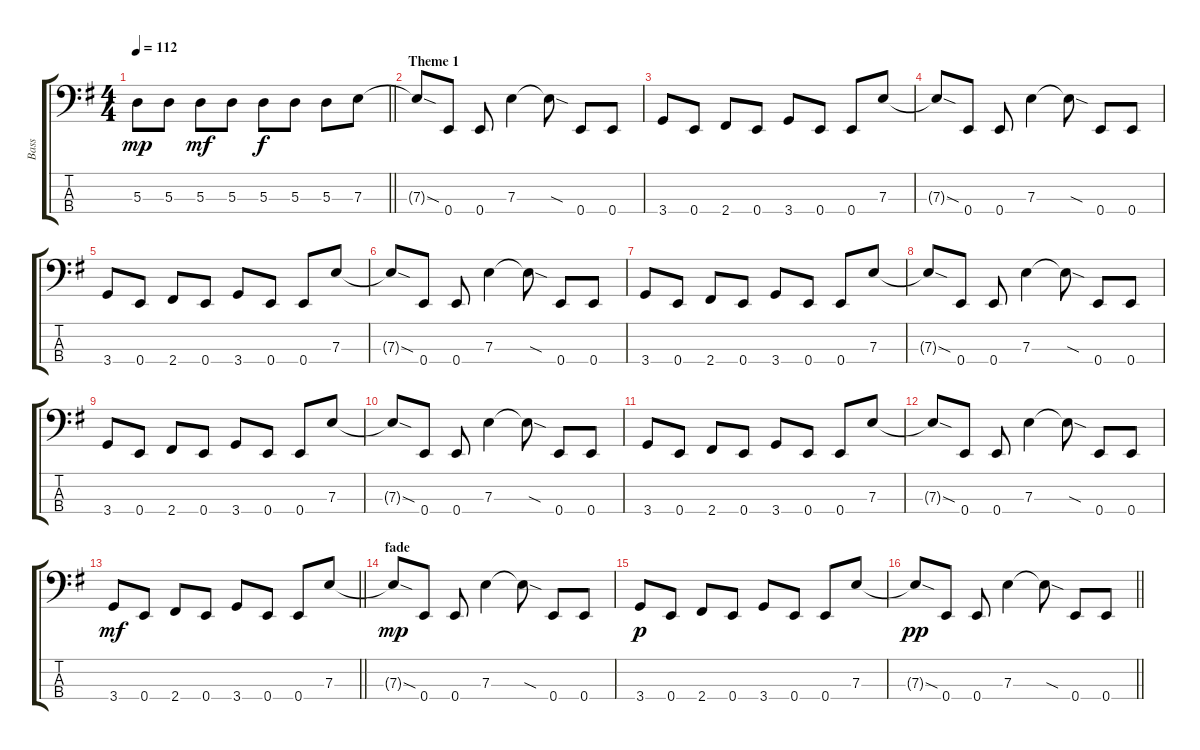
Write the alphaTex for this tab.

\track ("Bass" "Bass") {instrument electricbassfinger}
\staff {score tabs}
\tuning (G2 D2 A1 E1) {hide}
\ts (4 4)
\tempo 112
\clef f4
\barLineRight lightlight
\ks eminor
5.3.8{dy mp} 5.3.8 5.3.8{dy mf} 5.3.8 5.3.8{dy f} 5.3.8 5.3.8 7.3.8 |
\section ("" "Theme 1")
7.3{sod t}.8 0.4.8 0.4.8 7.3.4 7.3{sod t}.8 0.4.8 0.4.8 |
3.4.8 0.4.8 2.4.8 0.4.8 3.4.8 0.4.8 0.4.8 7.3.8 |
7.3{sod t}.8 0.4.8 0.4.8 7.3.4 7.3{sod t}.8 0.4.8 0.4.8 |
3.4.8 0.4.8 2.4.8 0.4.8 3.4.8 0.4.8 0.4.8 7.3.8 |
7.3{sod t}.8 0.4.8 0.4.8 7.3.4 7.3{sod t}.8 0.4.8 0.4.8 |
3.4.8 0.4.8 2.4.8 0.4.8 3.4.8 0.4.8 0.4.8 7.3.8 |
7.3{sod t}.8 0.4.8 0.4.8 7.3.4 7.3{sod t}.8 0.4.8 0.4.8 |
3.4.8 0.4.8 2.4.8 0.4.8 3.4.8 0.4.8 0.4.8 7.3.8 |
7.3{sod t}.8 0.4.8 0.4.8 7.3.4 7.3{sod t}.8 0.4.8 0.4.8 |
3.4.8 0.4.8 2.4.8 0.4.8 3.4.8 0.4.8 0.4.8 7.3.8 |
7.3{sod t}.8 0.4.8 0.4.8 7.3.4 7.3{sod t}.8 0.4.8 0.4.8 |
\barLineRight lightlight
3.4.8{dy mf} 0.4.8 2.4.8 0.4.8 3.4.8 0.4.8 0.4.8 7.3.8 |
\section ("" "fade")
7.3{sod t}.8{dy mp} 0.4.8 0.4.8 7.3.4 7.3{sod t}.8 0.4.8 0.4.8 |
3.4.8{dy p} 0.4.8 2.4.8 0.4.8 3.4.8 0.4.8 0.4.8 7.3.8 |
\barLineRight lightlight
7.3{sod t}.8{dy pp} 0.4.8 0.4.8 7.3.4 7.3{sod t}.8 0.4.8 0.4.8
